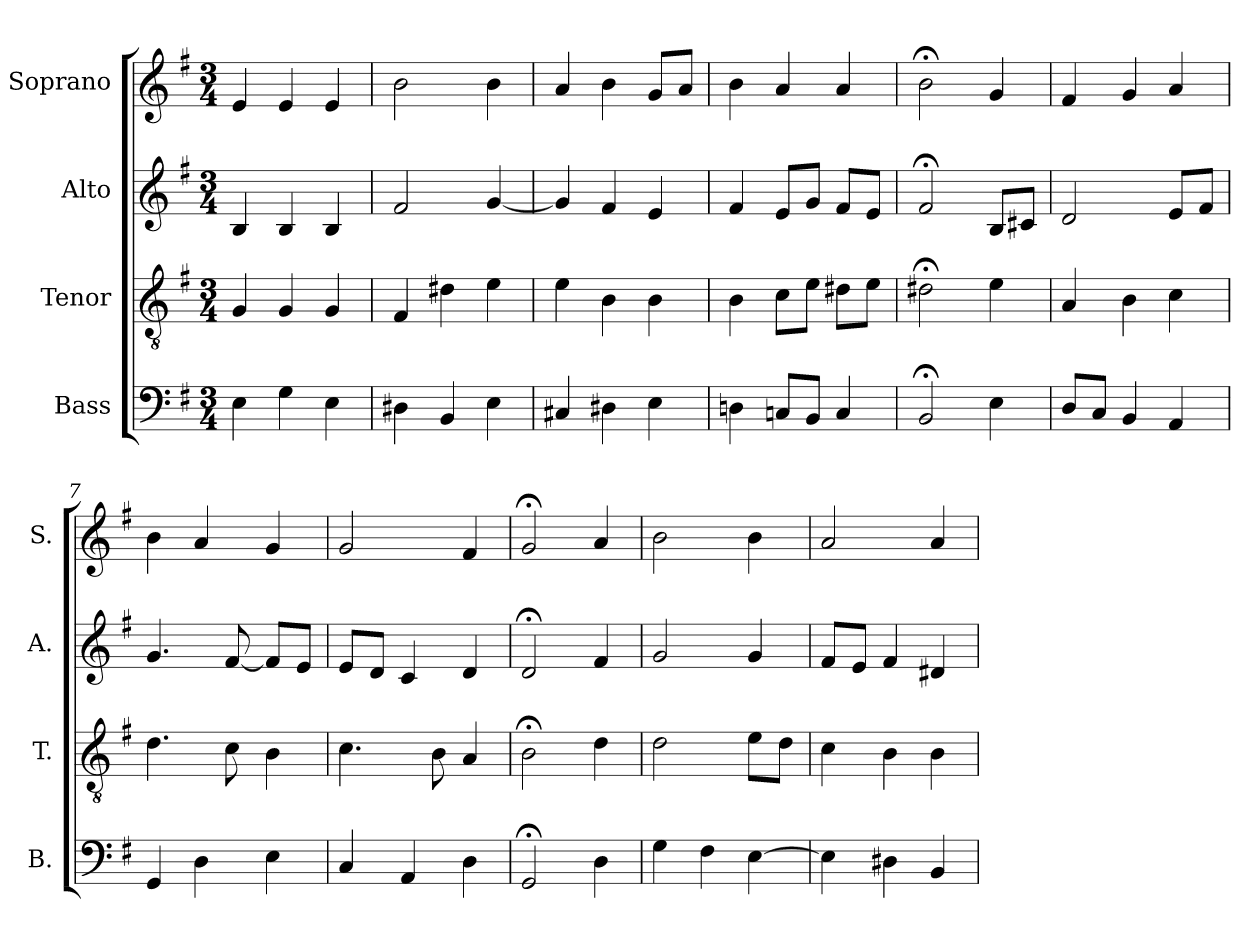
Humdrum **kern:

**kern	**kern	**kern	**kern
*part4	*part3	*part2	*part1
*staff4	*staff3	*staff2	*staff1
*I"Bass	*I"Tenor	*I"Alto	*I"Soprano
*I'B.	*I'T.	*I'A.	*I'S.
*clefF4	*clefGv2	*clefG2	*clefG2
*	*ITrd7c12	*	*
*k[f#]	*k[f#]	*k[f#]	*k[f#]
*G:	*G:	*G:	*G:
*M3/4	*M3/4	*M3/4	*M3/4
=1	=1	=1	=1
4E\	4GG/	4B/	4e/
4G\	4GG/	4B/	4e/
4E\	4GG/	4B/	4e/
=2	=2	=2	=2
4D#X\	4FF#/	2f#/	2b\
4BB/	4D#X\	.	.
4E\	4E\	[4g/	4b\
=3	=3	=3	=3
4C#X/	4E\	4g/]	4a/
4D#X\	4BB\	4f#/	4b\
4E\	4BB\	4e/	8g/L
.	.	.	8a/J
=4	=4	=4	=4
4Dn\	4BB\	4f#/	4b\
8Cn/L	8C\L	8e/L	4a/
8BB/J	8E\J	8g/J	.
4C/	8D#X\L	8f#/L	4a/
.	8E\J	8e/J	.
=5	=5	=5	=5
2BB;</	2D#X;<\	2f#;</	2b;<\
4E\	4E\	8B/L	4g/
.	.	8c#X/J	.
=6	=6	=6	=6
8D/L	4AA/	2d/	4f#/
8C/J	.	.	.
4BB/	4BB\	.	4g/
4AA/	4C\	8e/L	4a/
.	.	8f#/J	.
!!LO:LB:g=z
=7	=7	=7	=7
4GG/	4.D\	4.g/	4b\
4D\	.	.	4a/
.	8C\	[8f#/	.
4E\	4BB\	8f#/L]	4g/
.	.	8e/J	.
=8	=8	=8	=8
4C/	4.C\	8e/L	2g/
.	.	8d/J	.
4AA/	.	4c/	.
.	8BB\	.	.
4D\	4AA/	4d/	4f#/
=9	=9	=9	=9
2GG;</	2BB;<\	2d;</	2g;</
4D\	4D\	4f#/	4a/
=10	=10	=10	=10
4G\	2D\	2g/	2b\
4F#\	.	.	.
[4E\	8E\L	4g/	4b\
.	8D\J	.	.
=11	=11	=11	=11
4E\]	4C\	8f#/L	2a/
.	.	8e/J	.
4D#X\	4BB\	4f#/	.
4BB/	4BB\	4d#X/	4a/
=	=	=	=
*-	*-	*-	*-
